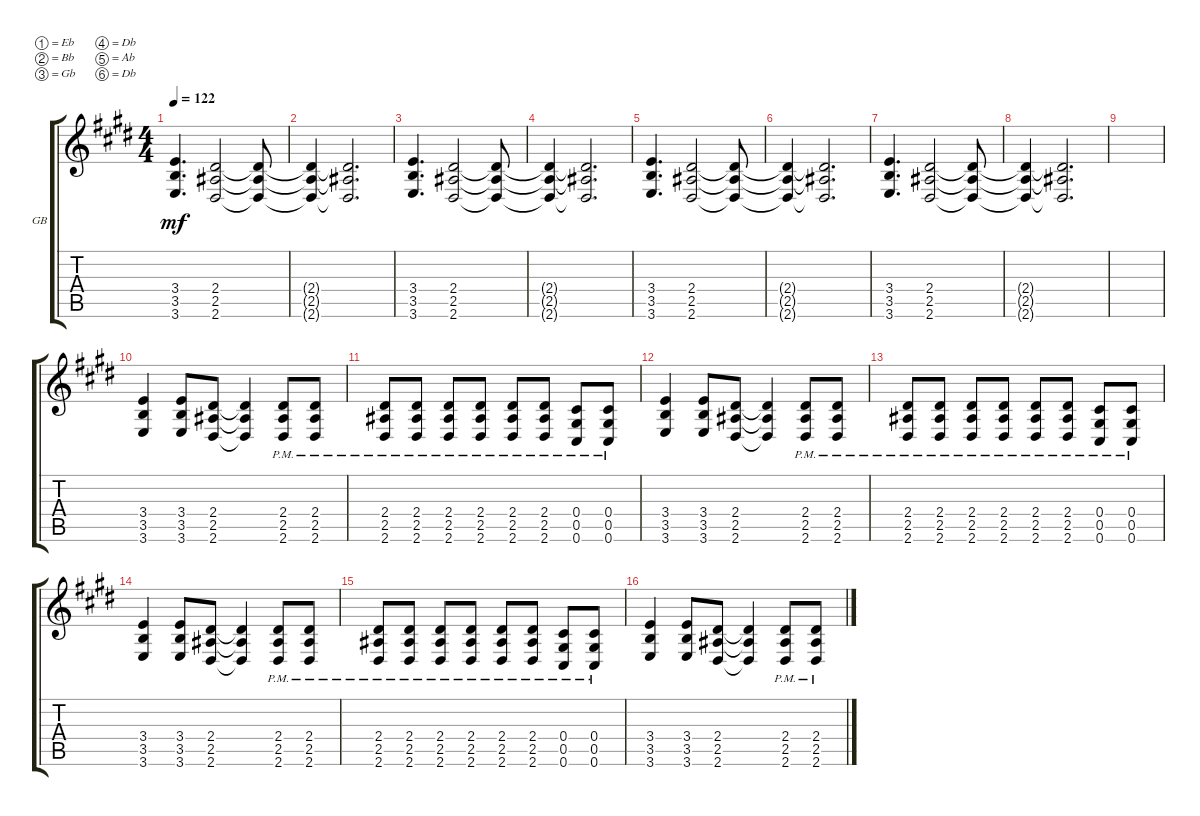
\defaultSystemsLayout 4
\bracketExtendMode groupsimilarinstruments
\firstSystemTrackNameOrientation horizontal
\otherSystemsTrackNameOrientation horizontal
\track ("Guitarra Base" "GB") {multiBarRest instrument overdrivenguitar}
\staff {score tabs}
\tuning (Eb4 Bb3 Gb3 Db3 Ab2 Db2)
\ts (4 4)
\tempo 122
\clef g2
\ks e
(3.6 3.5 3.4).4{d dy mf instrument overdrivenguitar} (2.6 2.5 2.4).2 (2.6{t} 2.5{t} 2.4{t}).8 |
(2.6{t} 2.5{t} 2.4{t}).4 (2.4{t} 2.5{t} 2.6{t}).2{d} |
(3.6 3.5 3.4).4{d} (2.6 2.5 2.4).2 (2.6{t} 2.5{t} 2.4{t}).8 |
(2.6{t} 2.5{t} 2.4{t}).4 (2.4{t} 2.5{t} 2.6{t}).2{d} |
(3.6 3.5 3.4).4{d} (2.6 2.5 2.4).2 (2.6{t} 2.5{t} 2.4{t}).8 |
(2.6{t} 2.5{t} 2.4{t}).4 (2.4{t} 2.5{t} 2.6{t}).2{d} |
(3.6 3.5 3.4).4{d} (2.6 2.5 2.4).2 (2.6{t} 2.5{t} 2.4{t}).8 |
(2.6{t} 2.5{t} 2.4{t}).4 (2.4{t} 2.5{t} 2.6{t}).2{d} |
|
(3.6 3.5 3.4).4 (3.4 3.5 3.6).8 (2.6 2.5 2.4).8 (2.4{t} 2.5{t} 2.6{t}).4 (2.6{pm} 2.5{pm} 2.4{pm}).8 (2.4{pm} 2.5{pm} 2.6{pm}).8 |
(2.6{pm} 2.5{pm} 2.4{pm}).8 (2.4{pm} 2.5{pm} 2.6{pm}).8 (2.6{pm} 2.5{pm} 2.4{pm}).8 (2.4{pm} 2.5{pm} 2.6{pm}).8 (2.6{pm} 2.5{pm} 2.4{pm}).8 (2.4{pm} 2.5{pm} 2.6{pm}).8 (0.6{pm} 0.5{pm} 0.4{pm}).8 (0.4{pm} 0.5{pm} 0.6{pm}).8 |
(3.6 3.5 3.4).4 (3.4 3.5 3.6).8 (2.6 2.5 2.4).8 (2.4{t} 2.5{t} 2.6{t}).4 (2.6{pm} 2.5{pm} 2.4{pm}).8 (2.4{pm} 2.5{pm} 2.6{pm}).8 |
(2.6{pm} 2.5{pm} 2.4{pm}).8 (2.4{pm} 2.5{pm} 2.6{pm}).8 (2.6{pm} 2.5{pm} 2.4{pm}).8 (2.4{pm} 2.5{pm} 2.6{pm}).8 (2.6{pm} 2.5{pm} 2.4{pm}).8 (2.4{pm} 2.5{pm} 2.6{pm}).8 (0.6{pm} 0.5{pm} 0.4{pm}).8 (0.4{pm} 0.5{pm} 0.6{pm}).8 |
(3.6 3.5 3.4).4 (3.4 3.5 3.6).8 (2.6 2.5 2.4).8 (2.4{t} 2.5{t} 2.6{t}).4 (2.6{pm} 2.5{pm} 2.4{pm}).8 (2.4{pm} 2.5{pm} 2.6{pm}).8 |
(2.6{pm} 2.5{pm} 2.4{pm}).8 (2.4{pm} 2.5{pm} 2.6{pm}).8 (2.6{pm} 2.5{pm} 2.4{pm}).8 (2.4{pm} 2.5{pm} 2.6{pm}).8 (2.6{pm} 2.5{pm} 2.4{pm}).8 (2.4{pm} 2.5{pm} 2.6{pm}).8 (0.6{pm} 0.5{pm} 0.4{pm}).8 (0.4{pm} 0.5{pm} 0.6{pm}).8 |
(3.6 3.5 3.4).4 (3.4 3.5 3.6).8 (2.6 2.5 2.4).8 (2.4{t} 2.5{t} 2.6{t}).4 (2.6{pm} 2.5{pm} 2.4{pm}).8 (2.4{pm} 2.5{pm} 2.6{pm}).8
